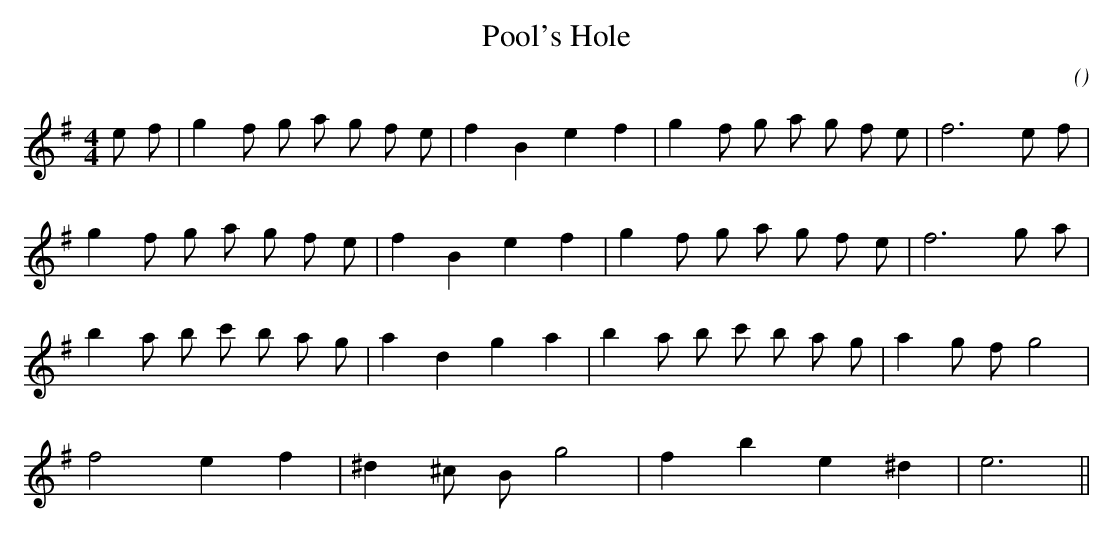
X:1
T: Pool's Hole
C:
O:
M:4/4
K:Em
K:Em
M:4/4
L:1/16
e2 f2 |g4 f2 g2 a2 g2 f2 e2 |f4 B4 e4 f4 |g4 f2 g2 a2 g2 f2 e2 |f12 e2 f2 |
g4 f2 g2 a2 g2 f2 e2 |f4 B4 e4 f4 |g4 f2 g2 a2 g2 f2 e2 |f12 g2 a2 |
b4 a2 b2 c'2 b2 a2 g2 |a4 d4 g4 a4 |b4 a2 b2 c'2 b2 a2 g2 |a4 g2 f2 g8 |
f8 e4 f4 |^d4 ^c2 B2 g8 |f4 b4 e4 ^d4 |e12 ||
